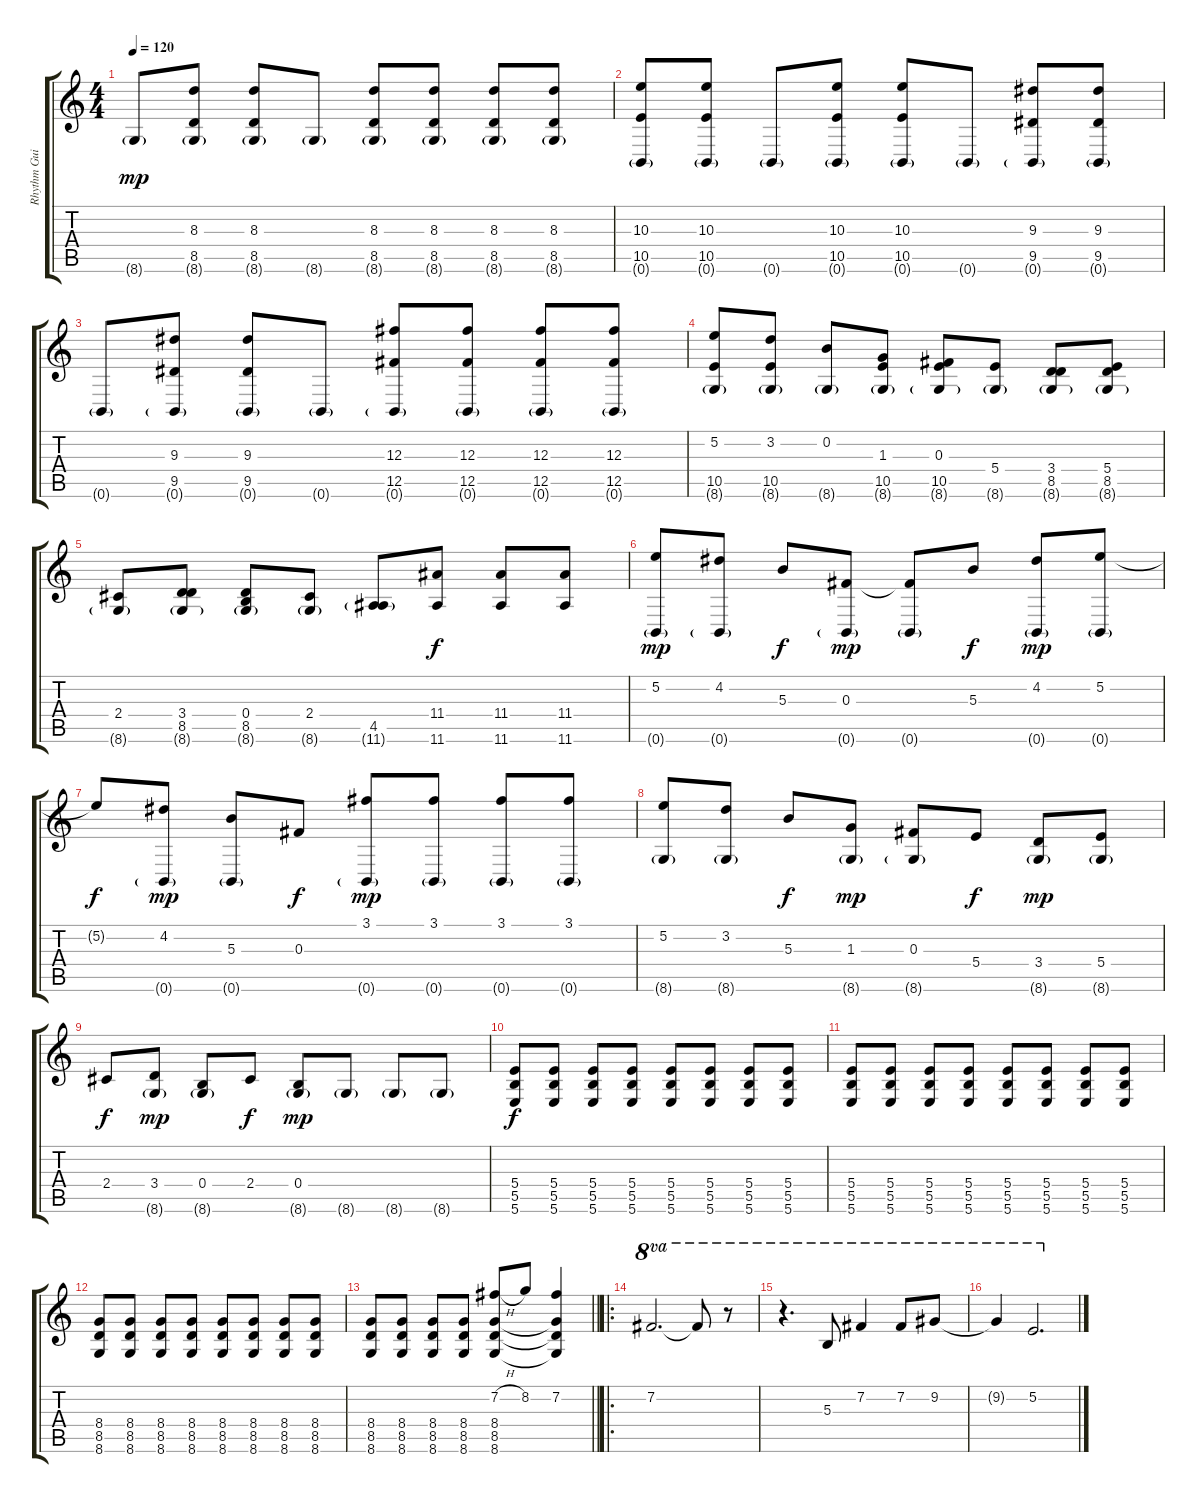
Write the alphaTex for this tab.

\track ("Rhythm Guitar" "Rhythm Gui") {instrument distortionguitar}
\staff {score tabs}
\tuning (Eb4 B3 Gb3 B2 Gb2 B1) {hide}
\ts (4 4)
\tempo 120
\clef g2
\ks c
8.6{g}.8{dy mp} (8.3 8.5 8.6{g}).8 (8.3 8.5 8.6{g}).8 8.6{g}.8 (8.3 8.5 8.6{g}).8 (8.3 8.5 8.6{g}).8 (8.3 8.5 8.6{g}).8 (8.3 8.5 8.6{g}).8 |
(10.3 10.5 0.6{g}).8 (10.3 10.5 0.6{g}).8 0.6{g}.8 (10.3 10.5 0.6{g}).8 (10.3 10.5 0.6{g}).8 0.6{g}.8 (9.3 9.5 0.6{g}).8 (9.3 9.5 0.6{g}).8 |
0.6{g}.8 (9.3 9.5 0.6{g}).8 (9.3 9.5 0.6{g}).8 0.6{g}.8 (12.3 12.5 0.6{g}).8 (12.3 12.5 0.6{g}).8 (12.3 12.5 0.6{g}).8 (12.3 12.5 0.6{g}).8 |
(5.2 10.5 8.6{g}).8 (3.2 10.5 8.6{g}).8 (0.2 8.6{g}).8 (1.3 10.5 8.6{g}).8 (0.3 10.5 8.6{g}).8 (5.4 8.6{g}).8 (3.4 8.5 8.6{g}).8 (5.4 8.5 8.6{g}).8 |
(2.4 8.6{g}).8 (3.4 8.5 8.6{g}).8 (0.4 8.5 8.6{g}).8 (2.4 8.6{g}).8 (4.5 11.6{g}).8 (11.4 11.6).8{dy f} (11.4 11.6).8 (11.4 11.6).8 |
(5.2 0.6{g}).8{dy mp} (4.2 0.6{g}).8 5.3.8{dy f} (0.3 0.6{g}).8{dy mp} (0.3{t} 0.6{g}).8 5.3.8{dy f} (4.2 0.6{g}).8{dy mp} (5.2 0.6{g}).8 |
5.2{t}.8{dy f} (4.2 0.6{g}).8{dy mp} (5.3 0.6{g}).8 0.3.8{dy f} (3.1 0.6{g}).8{dy mp} (3.1 0.6{g}).8 (3.1 0.6{g}).8 (3.1 0.6{g}).8 |
(5.2 8.6{g}).8 (3.2 8.6{g}).8 5.3.8{dy f} (1.3 8.6{g}).8{dy mp} (0.3 8.6{g}).8 5.4.8{dy f} (3.4 8.6{g}).8{dy mp} (5.4 8.6{g}).8 |
2.4.8{dy f} (3.4 8.6{g}).8{dy mp} (0.4 8.6{g}).8 2.4.8{dy f} (0.4 8.6{g}).8{dy mp} 8.6{g}.8 8.6{g}.8 8.6{g}.8 |
(5.4 5.5 5.6).8{dy f} (5.4 5.5 5.6).8 (5.4 5.5 5.6).8 (5.4 5.5 5.6).8 (5.4 5.5 5.6).8 (5.4 5.5 5.6).8 (5.4 5.5 5.6).8 (5.4 5.5 5.6).8 |
(5.4 5.5 5.6).8 (5.4 5.5 5.6).8 (5.4 5.5 5.6).8 (5.4 5.5 5.6).8 (5.4 5.5 5.6).8 (5.4 5.5 5.6).8 (5.4 5.5 5.6).8 (5.4 5.5 5.6).8 |
(8.4 8.5 8.6).8 (8.4 8.5 8.6).8 (8.4 8.5 8.6).8 (8.4 8.5 8.6).8 (8.4 8.5 8.6).8 (8.4 8.5 8.6).8 (8.4 8.5 8.6).8 (8.4 8.5 8.6).8 |
\barLineRight lightlight
(8.4 8.5 8.6).8 (8.4 8.5 8.6).8 (8.4 8.5 8.6).8 (8.4 8.5 8.6).8 (7.2{h} 8.4 8.5 8.6).8 8.2.8 (7.2 8.4{t} 8.5{t} 8.6{t}).4 |
\ro
7.2.2{d ot 8va volume 0} 7.2{t}.8{ot 8va} r.8{ot 8va} |
r.4{d ot 8va} 5.3.8{ot 8va} 7.2.4{ot 8va} 7.2.8{ot 8va} 9.2.8{ot 8va} |
9.2{t}.4{ot 8va} 5.2.2{d ot 8va}
